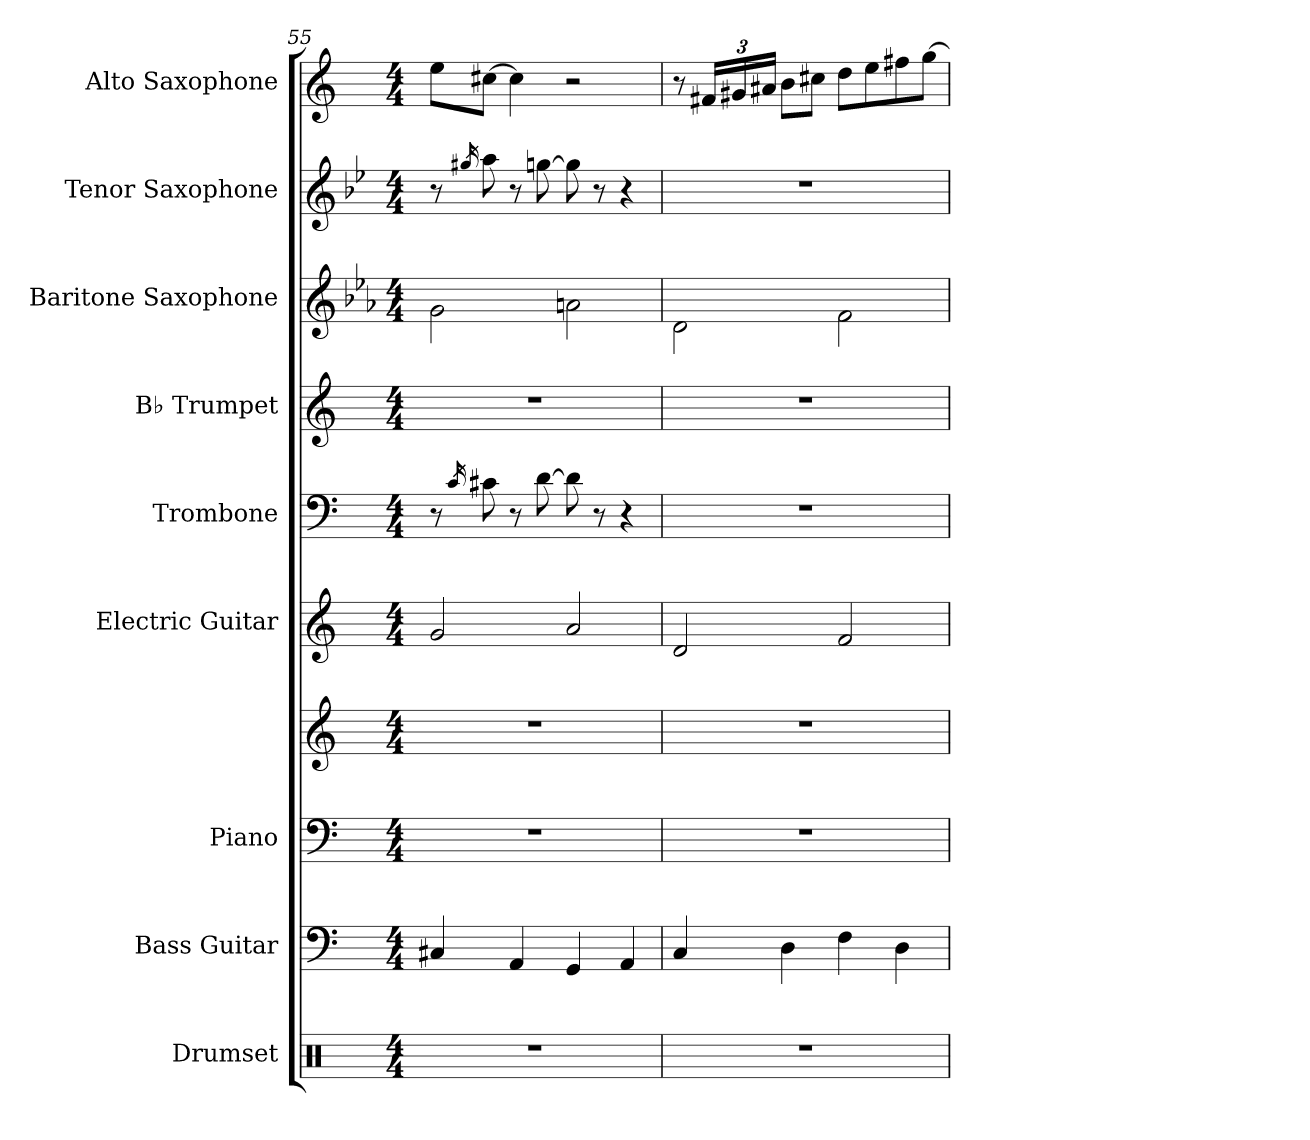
**kern	**kern	**kern	**kern	**kern	**kern	**kern	**kern	**kern	**kern
*part9	*part8	*part7	*part7	*part6	*part5	*part4	*part3	*part2	*part1
*staff10	*staff9	*staff8	*staff7	*staff6	*staff5	*staff4	*staff3	*staff2	*staff1
*I"Drumset	*I"Bass Guitar	*I"Piano	*	*I"Electric Guitar	*I"Trombone	*I"B♭ Trumpet	*I"Baritone Saxophone	*I"Tenor Saxophone	*I"Alto Saxophone
*I'D. Set	*I'B. Guit.	*I'Pno.	*	*I'El. Guit.	*I'Tbn.	*I'B♭ Tpt.	*I'Bar. Sax.	*I'T. Sax.	*I'A. Sax.
*clefX	*clefF4	*clefF4	*clefG2	*clefG2	*clefF4	*clefG2	*clefG2	*clefG2	*clefG2
*	*ITrd7c12	*	*	*	*	*ITrd1c2	*ITrd12c21	*ITrd8c14	*ITrd5c9
*k[]	*k[]	*k[]	*k[]	*k[]	*k[]	*k[b-e-]	*k[b-e-a-]	*k[b-e-]	*k[b-e-a-]
*M4/4	*M4/4	*M4/4	*M4/4	*M4/4	*M4/4	*M4/4	*M4/4	*M4/4	*M4/4
=55	=55	=55	=55	=55	=55	=55	=55	=55	=55
1r	4CC#X/	1r	1r	2g/	8r	1r	2G\	8r	8g\L
.	.	.	.	.	16qc/	.	.	16qg#X/	.
.	.	.	.	.	8c#X\	.	.	8a\	[8en\J
.	4AAA/	.	.	.	8r	.	.	8r	4e\]
.	.	.	.	.	[8d\	.	.	[8gn\	.
.	4GGG/	.	.	2a/	8d\]	.	2An\	8g\]	2r
.	.	.	.	.	8r	.	.	8r	.
.	4AAA/	.	.	.	4r	.	.	4r	.
!!LO:PB:g=z
=56	=56	=56	=56	=56	=56	=56	=56	=56	=56
1r	4CC/	1r	1r	2d/	1r	1r	2D\	1r	8r
*	*	*	*	*	*	*	*	*	*Xbrackettup
.	.	.	.	.	.	.	.	.	24An/LL
.	.	.	.	.	.	.	.	.	24Bn/
.	.	.	.	.	.	.	.	.	24c#X/JJ
.	4DD\	.	.	.	.	.	.	.	8d\L
.	.	.	.	.	.	.	.	.	8en\J
.	4FF\	.	.	2f/	.	.	2F\	.	8f\L
.	.	.	.	.	.	.	.	.	8g\
.	4DD\	.	.	.	.	.	.	.	8an\
.	.	.	.	.	.	.	.	.	[8b-\J
=	=	=	=	=	=	=	=	=	=
*-	*-	*-	*-	*-	*-	*-	*-	*-	*-
